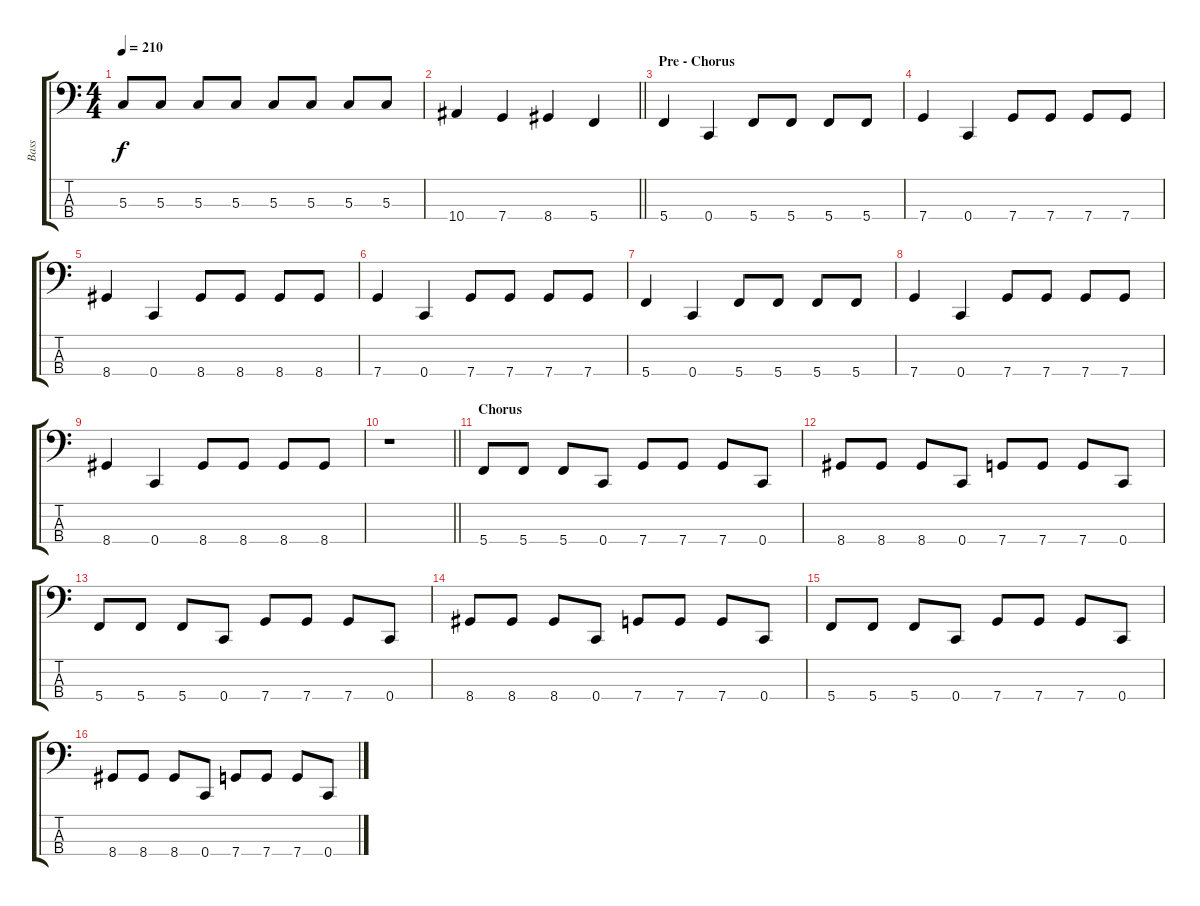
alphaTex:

\track ("Bass" "Bass") {instrument electricbasspick}
\staff {score tabs}
\tuning (F2 C2 G1 C1) {hide}
\ts (4 4)
\tempo 210
\clef f4
\ks c
5.3.8{dy f} 5.3.8 5.3.8 5.3.8 5.3.8 5.3.8 5.3.8 5.3.8 |
\barLineRight lightlight
10.4.4 7.4.4 8.4.4 5.4.4 |
\section ("" "Pre - Chorus")
5.4.4 0.4.4 5.4.8 5.4.8 5.4.8 5.4.8 |
7.4.4 0.4.4 7.4.8 7.4.8 7.4.8 7.4.8 |
8.4.4 0.4.4 8.4.8 8.4.8 8.4.8 8.4.8 |
7.4.4 0.4.4 7.4.8 7.4.8 7.4.8 7.4.8 |
5.4.4 0.4.4 5.4.8 5.4.8 5.4.8 5.4.8 |
7.4.4 0.4.4 7.4.8 7.4.8 7.4.8 7.4.8 |
8.4.4 0.4.4 8.4.8 8.4.8 8.4.8 8.4.8 |
\barLineRight lightlight
r.1 |
\section ("" "Chorus")
5.4.8 5.4.8 5.4.8 0.4.8 7.4.8 7.4.8 7.4.8 0.4.8 |
8.4.8 8.4.8 8.4.8 0.4.8 7.4.8 7.4.8 7.4.8 0.4.8 |
5.4.8 5.4.8 5.4.8 0.4.8 7.4.8 7.4.8 7.4.8 0.4.8 |
8.4.8 8.4.8 8.4.8 0.4.8 7.4.8 7.4.8 7.4.8 0.4.8 |
5.4.8 5.4.8 5.4.8 0.4.8 7.4.8 7.4.8 7.4.8 0.4.8 |
8.4.8 8.4.8 8.4.8 0.4.8 7.4.8 7.4.8 7.4.8 0.4.8
